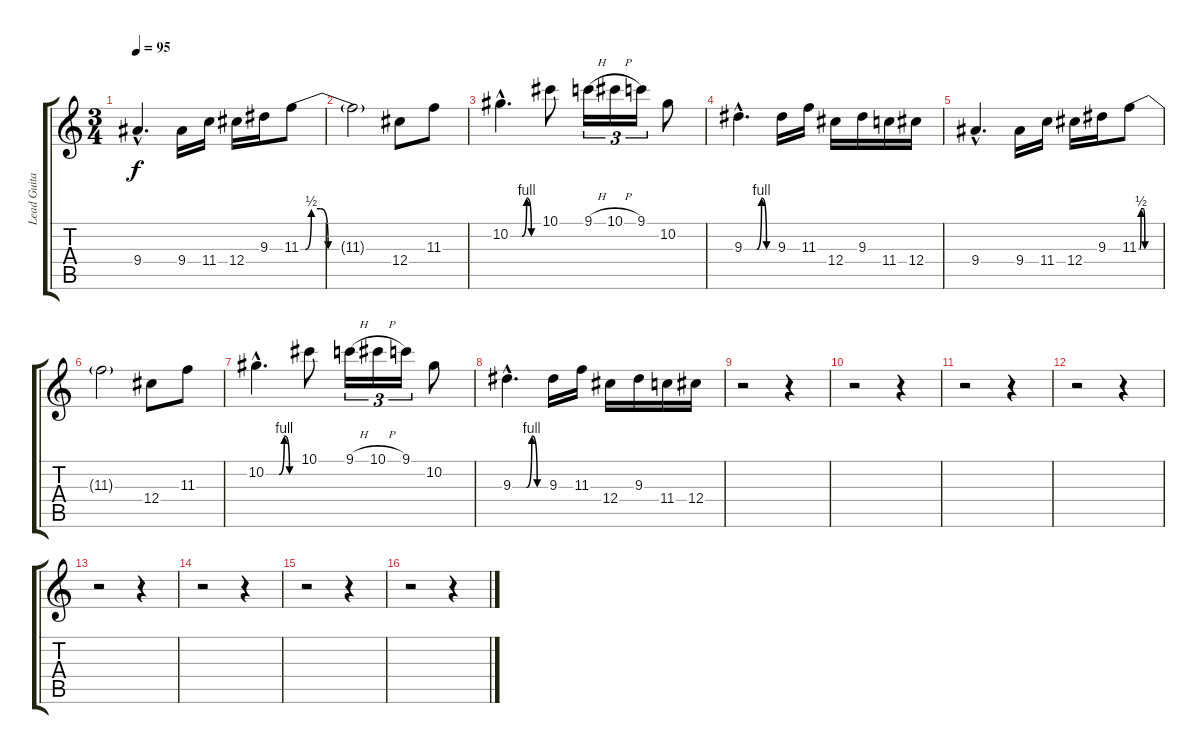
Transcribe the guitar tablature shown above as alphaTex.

\track ("Lead Guitar" "Lead Guita") {instrument distortionguitar}
\staff {score tabs}
\tuning (Eb4 Bb3 Gb3 Db3 Ab2 Eb2) {hide}
\ts (3 4)
\tempo 95
\clef g2
\ks c
9.4{hac}.4{d dy f} 9.4.16 11.4.16 12.4.16 9.3.16 11.3{be (custom 0 0 3 0 7 2 13 2 18 0 60 0)}.8 |
11.3{t}.2 12.4.8 11.3.8 |
10.2{be (custom 0 0 25 0 35 4 45 0 60 0) hac}.4{d} 10.1.8 9.1{h}.16{tu (3 2)} 10.1{h}.16{tu (3 2)} 9.1.16{tu (3 2)} 10.2.8 |
9.3{be (custom 0 0 25 0 35 4 45 0 60 0) hac}.4{d} 9.3.16 11.3.16 12.4.16 9.3.16 11.4.16 12.4.16 |
9.4{hac}.4{d} 9.4.16 11.4.16 12.4.16 9.3.16 11.3{be (custom 0 0 3 0 7 2 13 2 18 0 60 0)}.8 |
11.3{t}.2 12.4.8 11.3.8 |
10.2{be (custom 0 0 25 0 35 4 45 0 60 0) hac}.4{d} 10.1.8 9.1{h}.16{tu (3 2)} 10.1{h}.16{tu (3 2)} 9.1.16{tu (3 2)} 10.2.8 |
9.3{be (custom 0 0 25 0 35 4 45 0 60 0) hac}.4{d} 9.3.16 11.3.16 12.4.16 9.3.16 11.4.16 12.4.16 |
r.2 r.4 |
r.2 r.4 |
r.2 r.4 |
r.2 r.4 |
r.2 r.4 |
r.2 r.4 |
r.2 r.4 |
r.2 r.4
